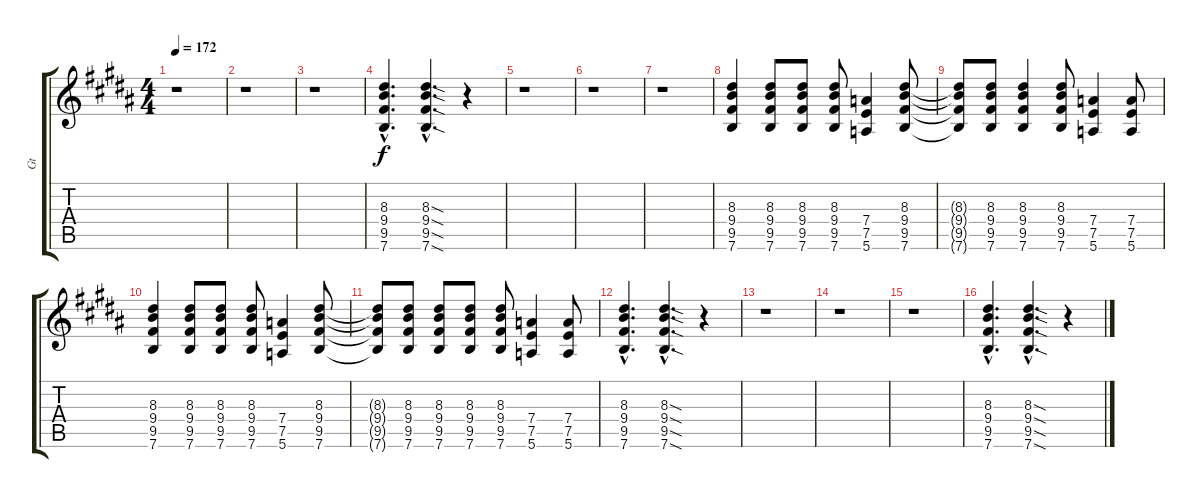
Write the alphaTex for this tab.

\track ("Gt" "Gt") {instrument distortionguitar}
\staff {score tabs}
\tuning (E4 B3 G3 D3 A2 E2) {hide}
\ts (4 4)
\tempo 172
\clef g2
\ks b
r.1{dy f} |
r.1 |
r.1 |
(8.3{hac} 9.4{hac} 9.5{hac} 7.6{hac}).4{d} (8.3{sod hac} 9.4{sod hac} 9.5{sod hac} 7.6{sod hac}).4{d} r.4 |
r.1 |
r.1 |
r.1 |
(8.3 9.4 9.5 7.6).4 (8.3 9.4 9.5 7.6).8 (8.3 9.4 9.5 7.6).8 (8.3 9.4 9.5 7.6).8 (7.4 7.5 5.6).4 (8.3 9.4 9.5 7.6).8 |
(8.3{t} 9.4{t} 9.5{t} 7.6{t}).8 (8.3 9.4 9.5 7.6).8 (8.3 9.4 9.5 7.6).4 (8.3 9.4 9.5 7.6).8 (7.4 7.5 5.6).4 (7.4 7.5 5.6).8 |
(8.3 9.4 9.5 7.6).4 (8.3 9.4 9.5 7.6).8 (8.3 9.4 9.5 7.6).8 (8.3 9.4 9.5 7.6).8 (7.4 7.5 5.6).4 (8.3 9.4 9.5 7.6).8 |
(8.3{t} 9.4{t} 9.5{t} 7.6{t}).8 (8.3 9.4 9.5 7.6).8 (8.3 9.4 9.5 7.6).8 (8.3 9.4 9.5 7.6).8 (8.3 9.4 9.5 7.6).8 (7.4 7.5 5.6).4 (7.4 7.5 5.6).8 |
(8.3{hac} 9.4{hac} 9.5{hac} 7.6{hac}).4{d} (8.3{sod hac} 9.4{sod hac} 9.5{sod hac} 7.6{sod hac}).4{d} r.4 |
r.1 |
r.1 |
r.1 |
(8.3{hac} 9.4{hac} 9.5{hac} 7.6{hac}).4{d} (8.3{sod hac} 9.4{sod hac} 9.5{sod hac} 7.6{sod hac}).4{d} r.4
